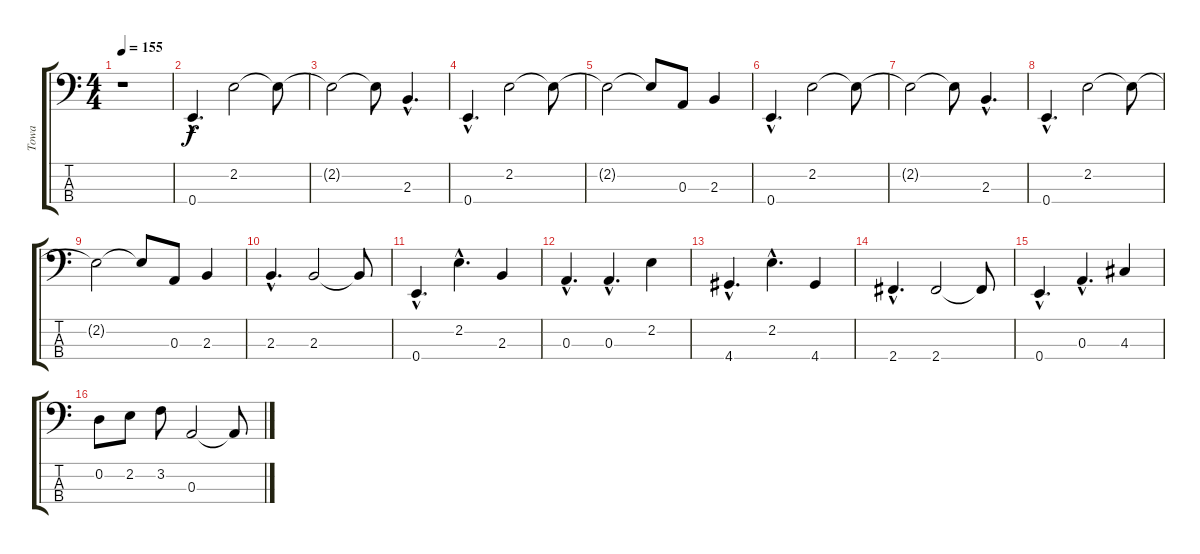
\track ("Towa" "Towa") {instrument electricbasspick}
\staff {score tabs}
\tuning (G2 D2 A1 E1) {hide}
\ts (4 4)
\tempo 155
\clef f4
\ks c
r.1{dy f instrument electricbasspick} |
0.4{hac}.4{d} 2.2.2 2.2{t}.8 |
2.2{t}.2 2.2{t}.8 2.3{hac}.4{d} |
0.4{hac}.4{d} 2.2.2 2.2{t}.8 |
2.2{t}.2 2.2{t}.8 0.3.8 2.3.4 |
0.4{hac}.4{d} 2.2.2 2.2{t}.8 |
2.2{t}.2 2.2{t}.8 2.3{hac}.4{d} |
0.4{hac}.4{d} 2.2.2 2.2{t}.8 |
2.2{t}.2 2.2{t}.8 0.3.8 2.3.4 |
2.3{hac}.4{d} 2.3.2 2.3{t}.8 |
0.4{hac}.4{d} 2.2{hac}.4{d} 2.3.4 |
0.3{hac}.4{d} 0.3{hac}.4{d} 2.2.4 |
4.4{hac}.4{d} 2.2{hac}.4{d} 4.4.4 |
2.4{hac}.4{d} 2.4.2 2.4{t}.8 |
0.4{hac}.4{d} 0.3{hac}.4{d} 4.3.4 |
0.2.8 2.2.8 3.2.8 0.3.2 0.3{t}.8
